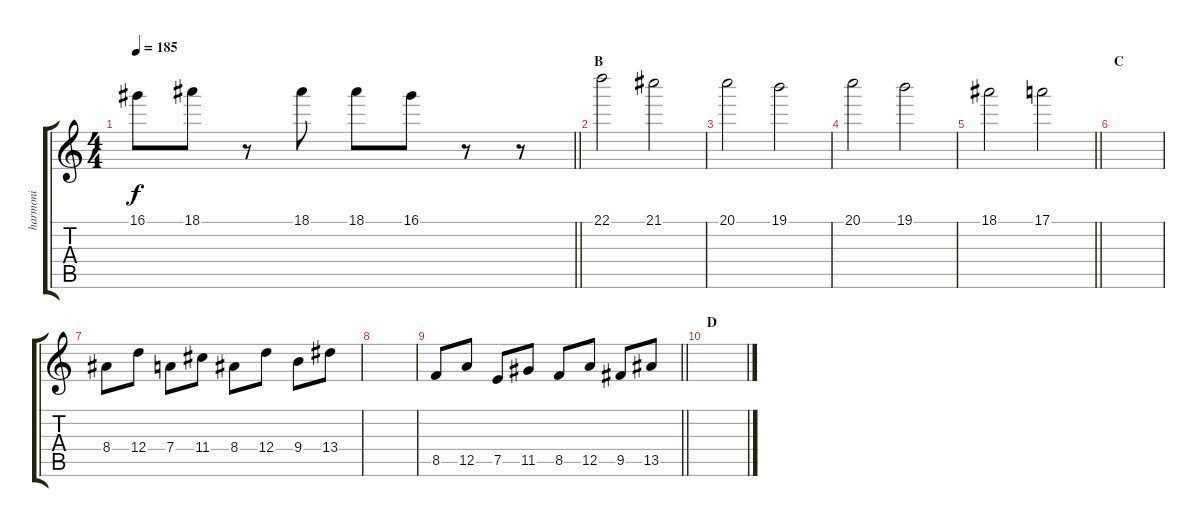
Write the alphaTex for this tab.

\track ("harmoni" "harmoni") {instrument distortionguitar}
\staff {score tabs}
\tuning (E4 B3 G3 D3 A2 E2) {hide}
\ts (4 4)
\tempo 185
\clef g2
\barLineRight lightlight
\ks c
16.1.8{dy f} 18.1.8 r.8 18.1.8 18.1.8 16.1.8 r.8 r.8 |
\section ("" "B")
22.1.2 21.1.2 |
20.1.2 19.1.2 |
20.1.2 19.1.2 |
\barLineRight lightlight
18.1.2 17.1.2 |
\section ("" "C")
|
8.4.8 12.4.8 7.4.8 11.4.8 8.4.8 12.4.8 9.4.8 13.4.8 |
|
\barLineRight lightlight
8.5.8 12.5.8 7.5.8 11.5.8 8.5.8 12.5.8 9.5.8 13.5.8 |
\section ("" "D")
